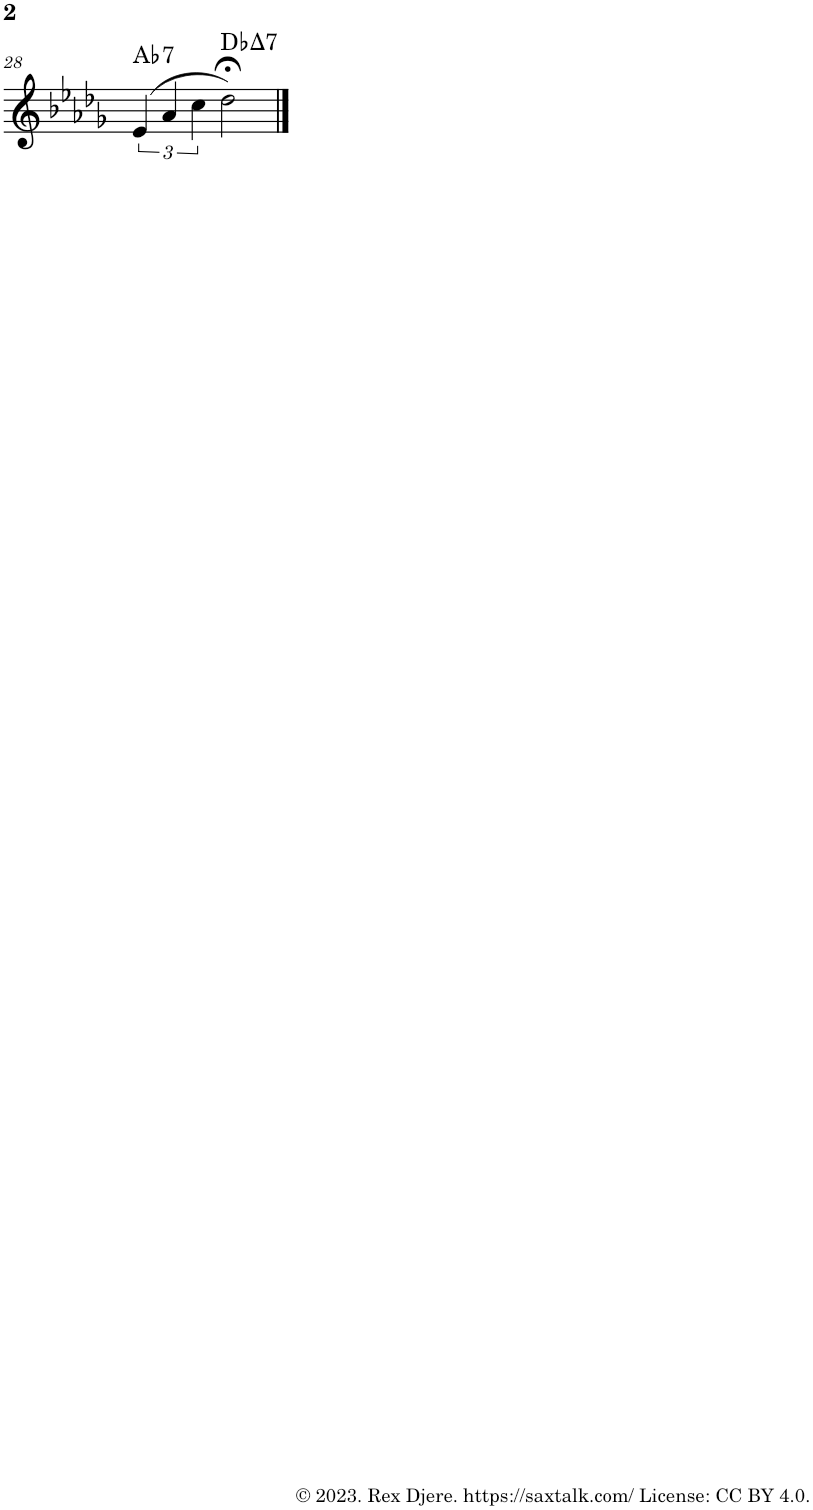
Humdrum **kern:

**kern	**harte
*part1	*part1
*staff1	*
*I"Alto Saxophone	*
*I'A. Sax.	*
!!LO:PB:g=z
*clefG2	*
*Trd5c9	*
*k[b-e-a-d-g-]	*
*M4/4	*
=28	=28
!	!LO:H:kt=7
(6e-/	Ab:7
6a-/	.
6cc\	.
!	!LO:H:kt=7
2dd-;<\)	Db:maj7
==	==
*-	*-
